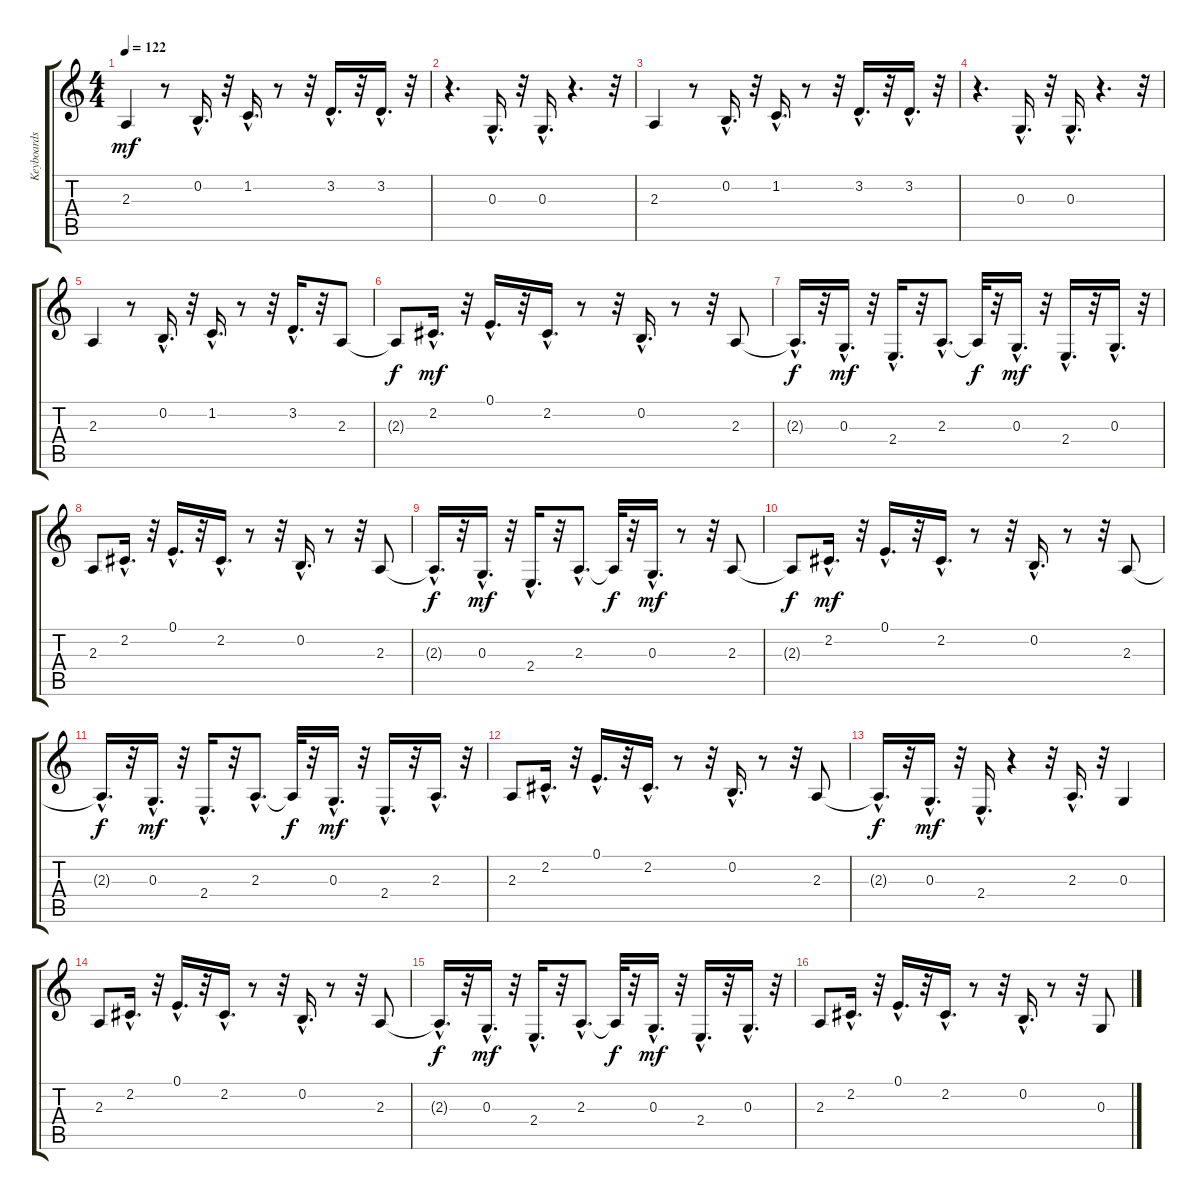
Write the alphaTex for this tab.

\track ("Keyboards" "Keyboards") {instrument pad3polysynth}
\staff {score tabs}
\tuning (E4 B3 G3 D3 A2 E2) {hide}
\ts (4 4)
\tempo 122
\clef g2
\ks c
2.3.4{dy mf} r.8 0.2{hac}.16{d} r.32 1.2{hac}.16{d} r.8 r.32 3.2{hac}.16{d} r.32 3.2{hac}.16{d} r.32 |
r.4{d} 0.3{hac}.16{d} r.32 0.3{hac}.16{d} r.4{d} r.32 |
2.3.4 r.8 0.2{hac}.16{d} r.32 1.2{hac}.16{d} r.8 r.32 3.2{hac}.16{d} r.32 3.2{hac}.16{d} r.32 |
r.4{d} 0.3{hac}.16{d} r.32 0.3{hac}.16{d} r.4{d} r.32 |
2.3.4 r.8 0.2{hac}.16{d} r.32 1.2{hac}.16{d} r.8 r.32 3.2{hac}.16{d} r.32 2.3.8 |
2.3{t}.8{dy f} 2.2{hac}.16{d dy mf} r.32 0.1{hac}.16{d} r.32 2.2{hac}.16{d} r.8 r.32 0.2{hac}.16{d} r.8 r.32 2.3.8 |
2.3{hac t}.16{d dy f} r.32 0.3{hac}.16{d dy mf} r.32 2.4{hac}.16{d} r.32 2.3{hac}.8{d} 2.3{t}.32{dy f} r.32 0.3{hac}.16{d dy mf} r.32 2.4{hac}.16{d} r.32 0.3{hac}.16{d} r.32 |
2.3.8 2.2{hac}.16{d} r.32 0.1{hac}.16{d} r.32 2.2{hac}.16{d} r.8 r.32 0.2{hac}.16{d} r.8 r.32 2.3.8 |
2.3{hac t}.16{d dy f} r.32 0.3{hac}.16{d dy mf} r.32 2.4{hac}.16{d} r.32 2.3{hac}.8{d} 2.3{t}.32{dy f} r.32 0.3{hac}.16{d dy mf} r.8 r.32 2.3.8 |
2.3{t}.8{dy f} 2.2{hac}.16{d dy mf} r.32 0.1{hac}.16{d} r.32 2.2{hac}.16{d} r.8 r.32 0.2{hac}.16{d} r.8 r.32 2.3.8 |
2.3{hac t}.16{d dy f} r.32 0.3{hac}.16{d dy mf} r.32 2.4{hac}.16{d} r.32 2.3{hac}.8{d} 2.3{t}.32{dy f} r.32 0.3{hac}.16{d dy mf} r.32 2.4{hac}.16{d} r.32 2.3{hac}.16{d} r.32 |
2.3.8 2.2{hac}.16{d} r.32 0.1{hac}.16{d} r.32 2.2{hac}.16{d} r.8 r.32 0.2{hac}.16{d} r.8 r.32 2.3.8 |
2.3{hac t}.16{d dy f} r.32 0.3{hac}.16{d dy mf} r.32 2.4{hac}.16{d} r.4 r.32 2.3{hac}.16{d} r.32 0.3.4 |
2.3.8{volume 11} 2.2{hac}.16{d volume 11} r.32 0.1{hac}.16{d volume 11} r.32 2.2{hac}.16{d volume 11} r.8 r.32 0.2{hac}.16{d volume 10} r.8 r.32 2.3.8{volume 10} |
2.3{hac t}.16{d dy f} r.32 0.3{hac}.16{d dy mf volume 10} r.32 2.4{hac}.16{d volume 10} r.32 2.3{hac}.8{d volume 10} 2.3{t}.32{dy f} r.32 0.3{hac}.16{d dy mf volume 10} r.32 2.4{hac}.16{d volume 9} r.32 0.3{hac}.16{d volume 9} r.32 |
2.3.8{volume 9} 2.2{hac}.16{d volume 9} r.32 0.1{hac}.16{d volume 9} r.32 2.2{hac}.16{d volume 9} r.8 r.32 0.2{hac}.16{d volume 8} r.8 r.32 0.3.8{volume 8}
